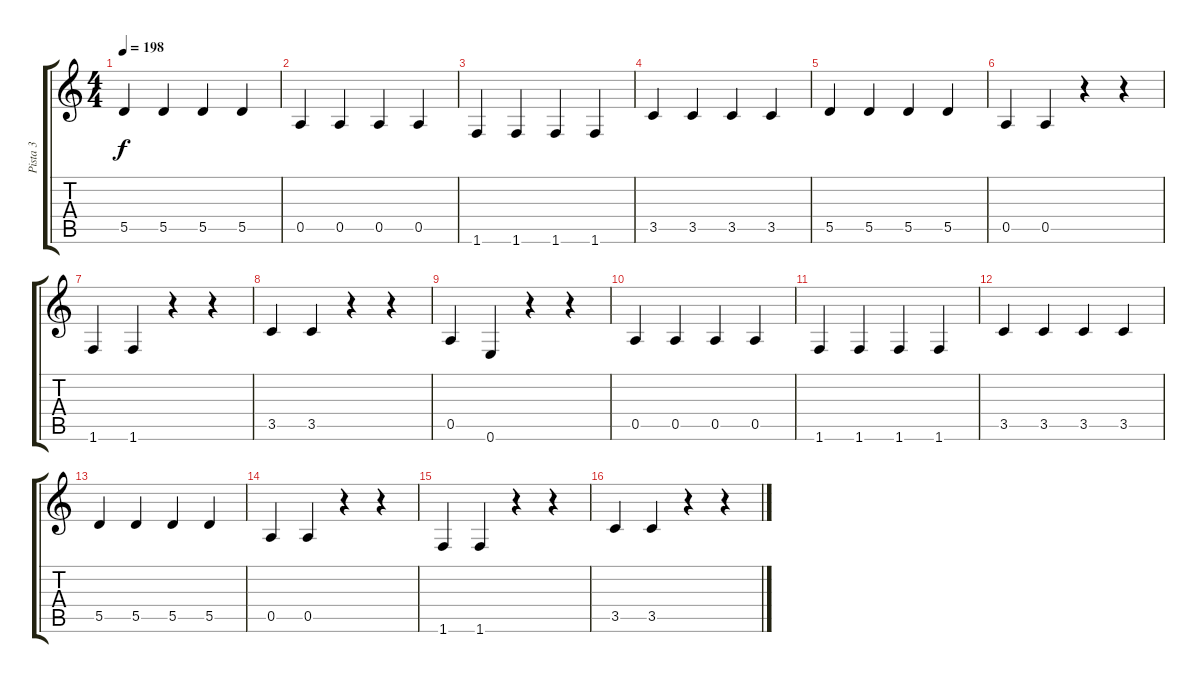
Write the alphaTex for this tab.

\track ("Pista 3" "Pista 3") {instrument electricbasspick}
\staff {score tabs}
\tuning (E4 B3 G3 D3 A2 E2) {hide}
\ts (4 4)
\tempo 198
\clef g2
\ks c
5.5.4{dy f} 5.5.4 5.5.4 5.5.4 |
0.5.4 0.5.4 0.5.4 0.5.4 |
1.6.4 1.6.4 1.6.4 1.6.4 |
3.5.4 3.5.4 3.5.4 3.5.4 |
5.5.4 5.5.4 5.5.4 5.5.4 |
0.5.4 0.5.4 r.4 r.4 |
1.6.4 1.6.4 r.4 r.4 |
3.5.4 3.5.4 r.4 r.4 |
0.5.4 0.6.4 r.4 r.4 |
0.5.4 0.5.4 0.5.4 0.5.4 |
1.6.4 1.6.4 1.6.4 1.6.4 |
3.5.4 3.5.4 3.5.4 3.5.4 |
5.5.4 5.5.4 5.5.4 5.5.4 |
0.5.4 0.5.4 r.4 r.4 |
1.6.4 1.6.4 r.4 r.4 |
3.5.4 3.5.4 r.4 r.4
